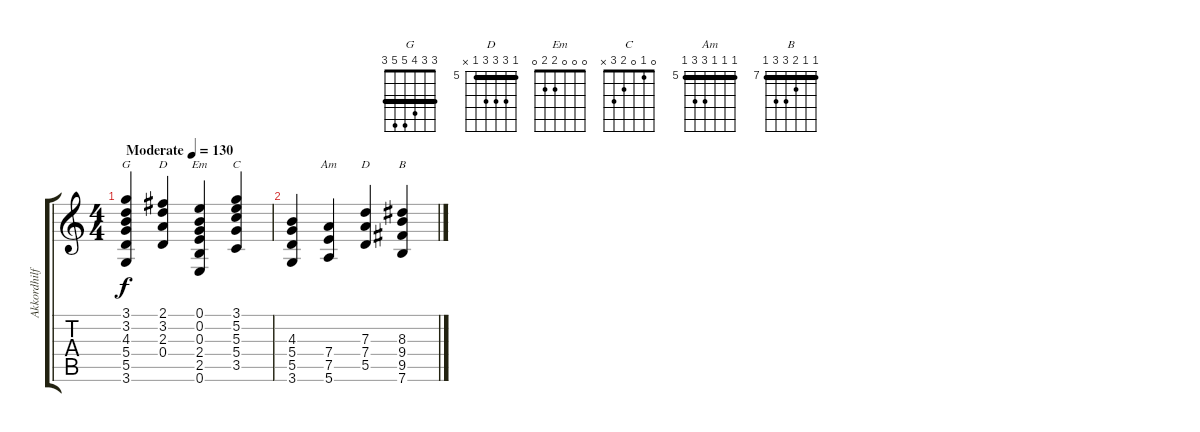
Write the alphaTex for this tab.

\track ("Akkordhilfe" "Akkordhilf") {mute instrument acousticguitarsteel}
\staff {score tabs}
\tuning (E4 B3 G3 D3 A2 E2) {hide}
\chord ("G" 3 3 4 5 5 3) {barre 3}
\chord ("D" 2 3 2 0 x x) {barre 2}
\chord ("Em" 0 0 0 2 2 0)
\chord ("C" 0 1 0 2 3 x)
\chord ("Am" 5 5 5 7 7 5) {firstfret 5 barre 5}
\chord ("D" 5 7 7 7 5 x) {firstfret 5 barre 5}
\chord ("B" 7 7 8 9 9 7) {firstfret 7 barre 7}
\ts (4 4)
\tempo (130 "Moderate")
\clef g2
\ks c
(3.1 3.2 4.3 5.4 5.5 3.6).4{ch "G" dy f instrument acousticguitarsteel} (2.1 3.2 2.3 0.4).4{ch "D"} (0.1 0.2 0.3 2.4 2.5 0.6).4{ch "Em"} (3.1 5.2 5.3 5.4 3.5).4{ch "C"} |
(4.3 5.4 5.5 3.6).4 (7.4 7.5 5.6).4{ch "Am"} (7.3 7.4 5.5).4{ch "D"} (8.3 9.4 9.5 7.6).4{ch "B"}
